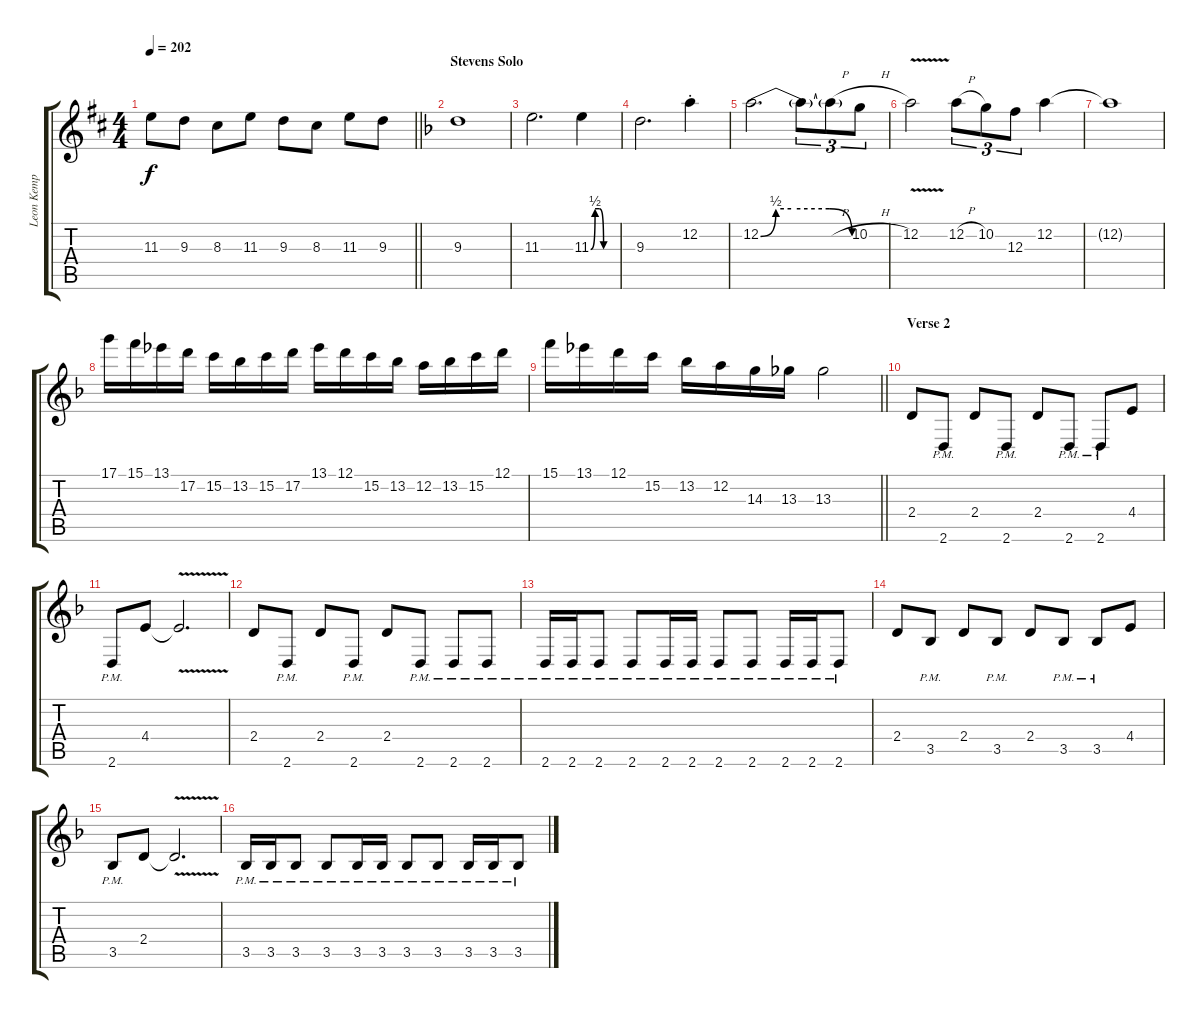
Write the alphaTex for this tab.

\track ("Leon Kemp" "Leon Kemp") {instrument distortionguitar}
\staff {score tabs}
\tuning (D4 A3 F3 C3 G2 C2) {hide}
\ts (4 4)
\tempo 202
\clef g2
\barLineRight lightlight
\ks d
11.3.8{dy f} 9.3.8 8.3.8 11.3.8 9.3.8 8.3.8 11.3.8 9.3.8 |
\section ("" "Stevens Solo")
\ks f
9.3.1 |
11.3.2{d} 11.3{be (custom 0 0 10 2 20 2 30 0 60 0)}.4 |
9.3.2{d} 12.2{st}.4 |
12.2{be (custom 0 0 10 2 20 2 45 2 60 0)}.2{d} 12.2{t}.8{tu (3 2)} 12.2{h t}.8{tu (3 2)} 10.2{h}.8{tu (3 2)} |
12.2{v}.2 12.2{h}.8{tu (3 2)} 10.2.8{tu (3 2)} 12.3.8{tu (3 2)} 12.2.4 |
12.2{t}.1 |
17.1.16 15.1.16 13.1.16 17.2.16 15.2.16 13.2.16 15.2.16 17.2.16 13.1.16 12.1.16 15.2.16 13.2.16 12.2.16 13.2.16 15.2.16 12.1.16 |
\barLineRight lightlight
15.1.16 13.1.16 12.1.16 15.2.16 13.2.16 12.2.16 14.3.16 13.3.16 13.3.2 |
\section ("" "Verse 2")
2.4.8 2.6{pm}.8 2.4.8 2.6{pm}.8 2.4.8 2.6{pm}.8 2.6{pm}.8 4.4.8 |
2.6{pm}.8 4.4.8 4.4{v t}.2{d} |
2.4.8 2.6{pm}.8 2.4.8 2.6{pm}.8 2.4.8 2.6{pm}.8 2.6{pm}.8 2.6{pm}.8 |
2.6{pm}.16 2.6{pm}.16 2.6{pm}.8 2.6{pm}.8 2.6{pm}.16 2.6{pm}.16 2.6{pm}.8 2.6{pm}.8 2.6{pm}.16 2.6{pm}.16 2.6{pm}.8 |
2.4.8 3.5{pm}.8 2.4.8 3.5{pm}.8 2.4.8 3.5{pm}.8 3.5{pm}.8 4.4.8 |
3.5{pm}.8 2.4.8 2.4{v t}.2{d} |
3.5{pm}.16 3.5{pm}.16 3.5{pm}.8 3.5{pm}.8 3.5{pm}.16 3.5{pm}.16 3.5{pm}.8 3.5{pm}.8 3.5{pm}.16 3.5{pm}.16 3.5{pm}.8
